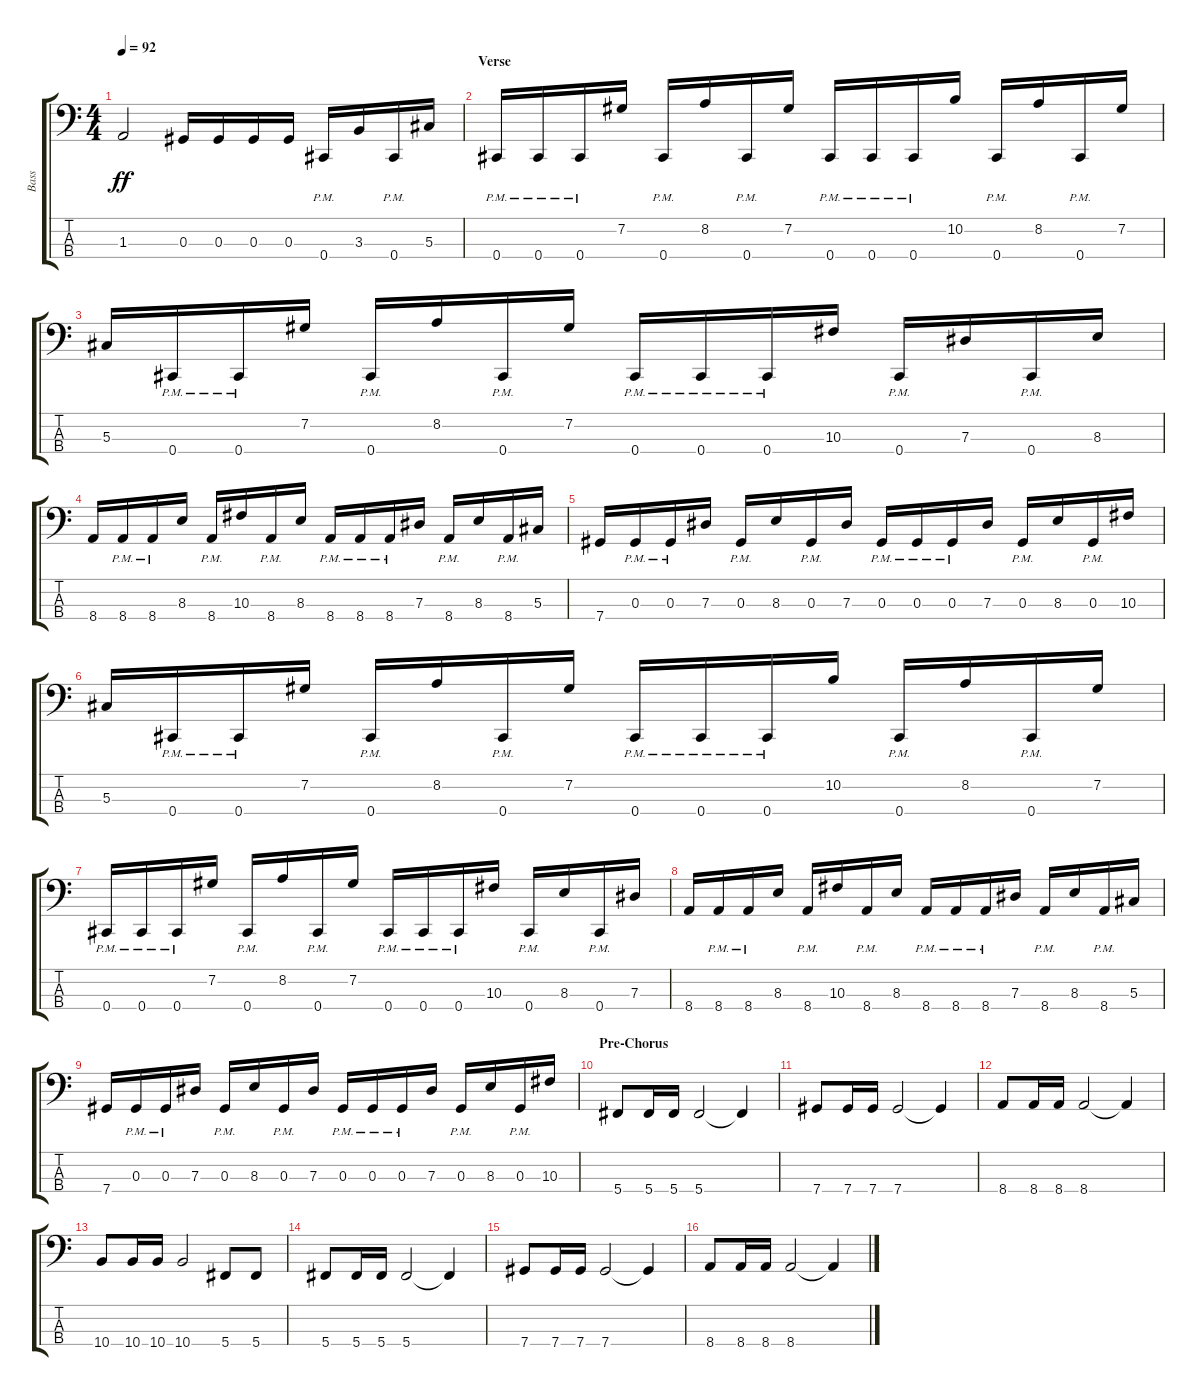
\track ("Bass" "Bass") {instrument electricbassfinger}
\staff {score tabs}
\tuning (Gb2 Db2 Ab1 Db1) {hide}
\ts (4 4)
\tempo 92
\clef f4
\ks c
1.3.2{dy ff} 0.3.16 0.3.16 0.3.16 0.3.16 0.4{pm}.16 3.3.16 0.4{pm}.16 5.3.16 |
\section ("" "Verse")
0.4{pm}.16 0.4{pm}.16 0.4{pm}.16 7.2.16 0.4{pm}.16 8.2.16 0.4{pm}.16 7.2.16 0.4{pm}.16 0.4{pm}.16 0.4{pm}.16 10.2.16 0.4{pm}.16 8.2.16 0.4{pm}.16 7.2.16 |
5.3.16 0.4{pm}.16 0.4{pm}.16 7.2.16 0.4{pm}.16 8.2.16 0.4{pm}.16 7.2.16 0.4{pm}.16 0.4{pm}.16 0.4{pm}.16 10.3.16 0.4{pm}.16 7.3.16 0.4{pm}.16 8.3.16 |
8.4.16 8.4{pm}.16 8.4{pm}.16 8.3.16 8.4{pm}.16 10.3.16 8.4{pm}.16 8.3.16 8.4{pm}.16 8.4{pm}.16 8.4{pm}.16 7.3.16 8.4{pm}.16 8.3.16 8.4{pm}.16 5.3.16 |
7.4.16 0.3{pm}.16 0.3{pm}.16 7.3.16 0.3{pm}.16 8.3.16 0.3{pm}.16 7.3.16 0.3{pm}.16 0.3{pm}.16 0.3{pm}.16 7.3.16 0.3{pm}.16 8.3.16 0.3{pm}.16 10.3.16 |
5.3.16 0.4{pm}.16 0.4{pm}.16 7.2.16 0.4{pm}.16 8.2.16 0.4{pm}.16 7.2.16 0.4{pm}.16 0.4{pm}.16 0.4{pm}.16 10.2.16 0.4{pm}.16 8.2.16 0.4{pm}.16 7.2.16 |
0.4{pm}.16 0.4{pm}.16 0.4{pm}.16 7.2.16 0.4{pm}.16 8.2.16 0.4{pm}.16 7.2.16 0.4{pm}.16 0.4{pm}.16 0.4{pm}.16 10.3.16 0.4{pm}.16 8.3.16 0.4{pm}.16 7.3.16 |
8.4.16 8.4{pm}.16 8.4{pm}.16 8.3.16 8.4{pm}.16 10.3.16 8.4{pm}.16 8.3.16 8.4{pm}.16 8.4{pm}.16 8.4{pm}.16 7.3.16 8.4{pm}.16 8.3.16 8.4{pm}.16 5.3.16 |
7.4.16 0.3{pm}.16 0.3{pm}.16 7.3.16 0.3{pm}.16 8.3.16 0.3{pm}.16 7.3.16 0.3{pm}.16 0.3{pm}.16 0.3{pm}.16 7.3.16 0.3{pm}.16 8.3.16 0.3{pm}.16 10.3.16 |
\section ("" "Pre-Chorus")
5.4.8 5.4.16 5.4.16 5.4.2 5.4{t}.4 |
7.4.8 7.4.16 7.4.16 7.4.2 7.4{t}.4 |
8.4.8 8.4.16 8.4.16 8.4.2 8.4{t}.4 |
10.4.8 10.4.16 10.4.16 10.4.2 5.4.8 5.4.8 |
5.4.8 5.4.16 5.4.16 5.4.2 5.4{t}.4 |
7.4.8 7.4.16 7.4.16 7.4.2 7.4{t}.4 |
8.4.8 8.4.16 8.4.16 8.4.2 8.4{t}.4
